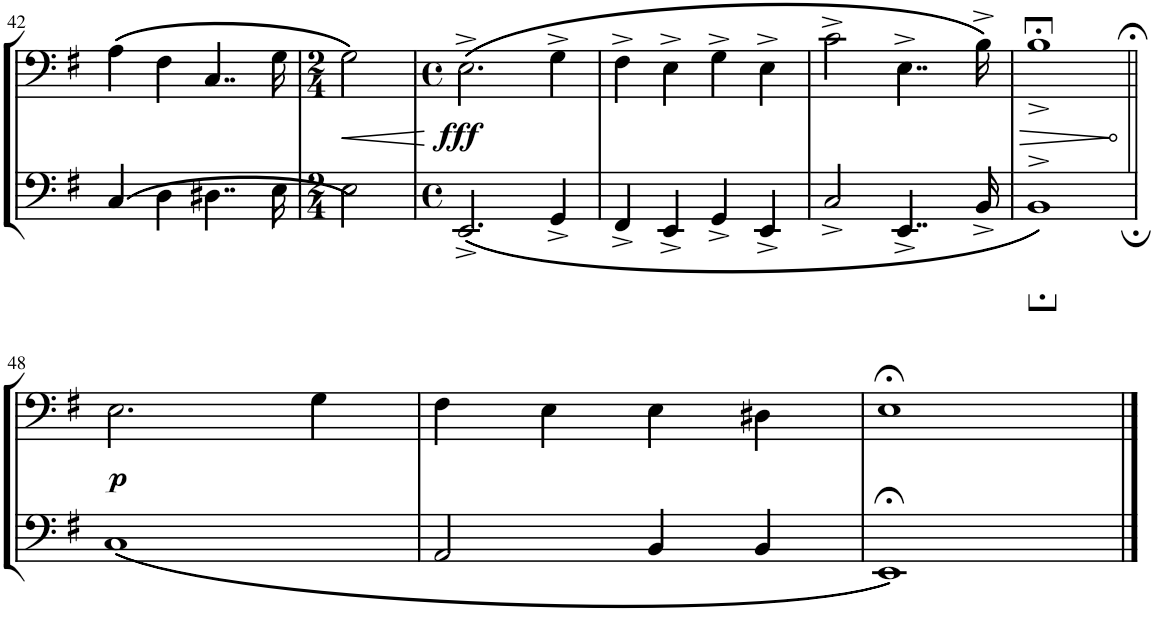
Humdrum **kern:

**kern	**kern	**dynam
*part2	*part1	*part1
*staff2	*staff1	*staff1
*I"Bass II	*I"Bass I	*
!!LO:PB:g=z
*clefF4	*clefF4	*
*Trd7c12	*Trd7c12	*
*k[f#]	*k[f#]	*
*M4/4	*M4/4	*
=42	=42	=42
(4C/	(4A\	.
4D\	4F#\	.
4..D#X\	4..C/	.
16E\	16G\	.
=43	=43	=43
*M2/4	*M2/4	*
!	!	!LO:HP:b
2E\)	2G\)	<
.	.	[
=44	=44	=44
*M4/4	*M4/4	*
*met(c)	*met(c)	*
!	!	!LO:DY:b
(2.EE^/	(2.E^\	fff
4GG^/	4G^\	.
=45	=45	=45
4FF#^/	4F#^\	.
4EE^/	4E^\	.
4GG^/	4G^\	.
4EE^/	4E^\	.
=46	=46	=46
2C^/	2c^\	.
4..EE^/	4..E^\	.
16BB^/	16B^\)	.
=47	=47	=47
!	!	!LO:HP:b
1BB;^>)	1B;<^<	>
.	.	]
!!LO:LB:g=z
=48||	=48||	=48||
!	!	!LO:DY:b
(1C	2.E\	p
.	4G\	.
=49	=49	=49
2AA/	4F#\	.
.	4E\	.
4BB/	4E\	.
4BB/	4D#X\	.
=50	=50	=50
1EE;<)	1E;<	.
==	==	==
*-	*-	*-
